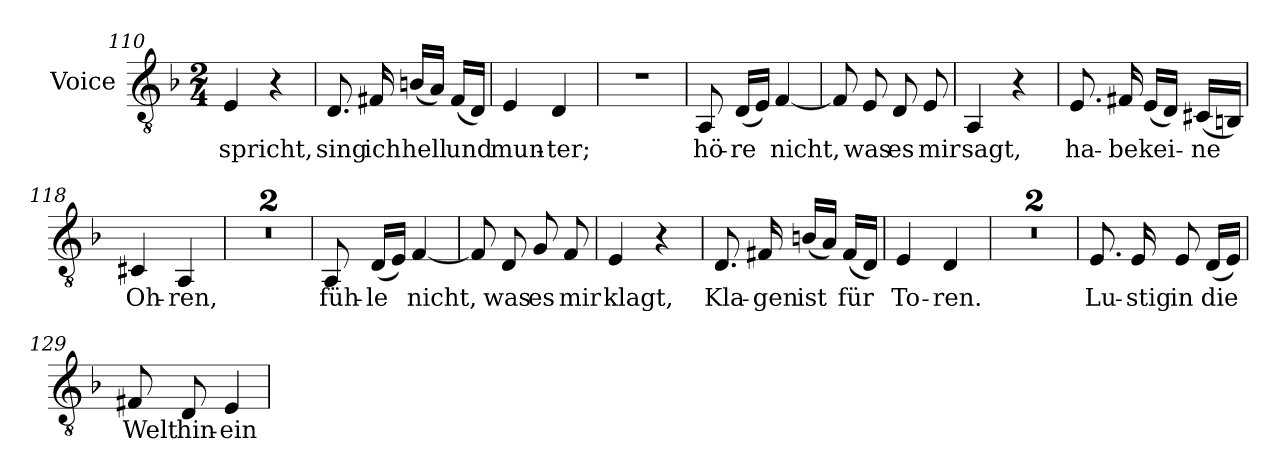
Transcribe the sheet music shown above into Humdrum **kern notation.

**kern	**text
*part1	*part1
*staff1	*staff1
*I"Voice	*
*clefGv2	*
*ITrd7c12	*
*k[b-]	*
*F:	*
*M2/4	*
=110	=110
!	!LO:LY:b:color=#000000
4EEi/	spricht,
4r	.
=111	=111
!	!LO:LY:b:color=#000000
8.DDi/	sing
!	!LO:LY:b:color=#000000
16FF#Xi/	ich
!	!LO:LY:b:color=#000000
(16BBni/LL	hell
16AAi/JJ)	.
!	!LO:LY:b:color=#000000
(16FF#i/LL	und
16DDi/JJ)	.
=112	=112
!	!LO:LY:b:color=#000000
4EEi/	mun-
!	!LO:LY:b:color=#000000
4DDi/	-ter;
=113	=113
!LO:N:vis=1	!
2r	.
=114	=114
!	!LO:LY:b:color=#000000
8AAAi/	hö-
!	!LO:LY:b:color=#000000
(16DDi/LL	-re
16EEi/JJ)	.
!	!LO:LY:b:color=#000000
[<4FFi/	nicht,
=115	=115
8FFi/]	.
!	!LO:LY:b:color=#000000
8EEi/	was
!	!LO:LY:b:color=#000000
8DDi/	es
!	!LO:LY:b:color=#000000
8EEi/	mir
=116	=116
!	!LO:LY:b:color=#000000
4AAAi/	sagt,
4r	.
=117	=117
!	!LO:LY:b:color=#000000
8.EEi/	ha-
!	!LO:LY:b:color=#000000
16FF#Xi/	-be
!	!LO:LY:b:color=#000000
(16EEi/LL	kei-
16DDi/JJ)	.
!	!LO:LY:b:color=#000000
(16CC#Xi/LL	-ne
16BBBni/JJ)	.
!!LO:LB:g=z
=118	=118
!	!LO:LY:b:color=#000000
4CC#Xi/	Oh-
!	!LO:LY:b:color=#000000
4AAAi/	-ren,
=119	=119
!LO:N:vis=1	!
2r	.
=120	=120
!LO:N:vis=1	!
2r	.
=121	=121
!	!LO:LY:b:color=#000000
8AAAi/	füh-
!	!LO:LY:b:color=#000000
(16DDi/LL	-le
16EEi/JJ)	.
!	!LO:LY:b:color=#000000
[<4FFi/	nicht,
=122	=122
8FFi/]	.
!	!LO:LY:b:color=#000000
8DDi/	was
!	!LO:LY:b:color=#000000
8GGi/	es
!	!LO:LY:b:color=#000000
8FFi/	mir
=123	=123
!	!LO:LY:b:color=#000000
4EEi/	klagt,
4r	.
=124	=124
!	!LO:LY:b:color=#000000
8.DDi/	Kla-
!	!LO:LY:b:color=#000000
16FF#Xi/	-gen
!	!LO:LY:b:color=#000000
(16BBni/LL	ist
16AAi/JJ)	.
!	!LO:LY:b:color=#000000
(16FF#i/LL	für
16DDi/JJ)	.
=125	=125
!	!LO:LY:b:color=#000000
4EEi/	To-
!	!LO:LY:b:color=#000000
4DDi/	-ren.
=126	=126
!LO:N:vis=1	!
2r	.
=127	=127
!LO:N:vis=1	!
2r	.
!!LO:PB:g=z
=128	=128
!	!LO:LY:b:color=#000000
8.EEi/	Lu-
!	!LO:LY:b:color=#000000
16EEi/	-stig
!	!LO:LY:b:color=#000000
8EEi/	in
!	!LO:LY:b:color=#000000
(16DDi/LL	die
16EEi/JJ)	.
=129	=129
!	!LO:LY:b:color=#000000
8FF#Xi/	Welt
!	!LO:LY:b:color=#000000
8DDi/	hin-
!	!LO:LY:b:color=#000000
4EEi/	-ein
=	=
*-	*-
